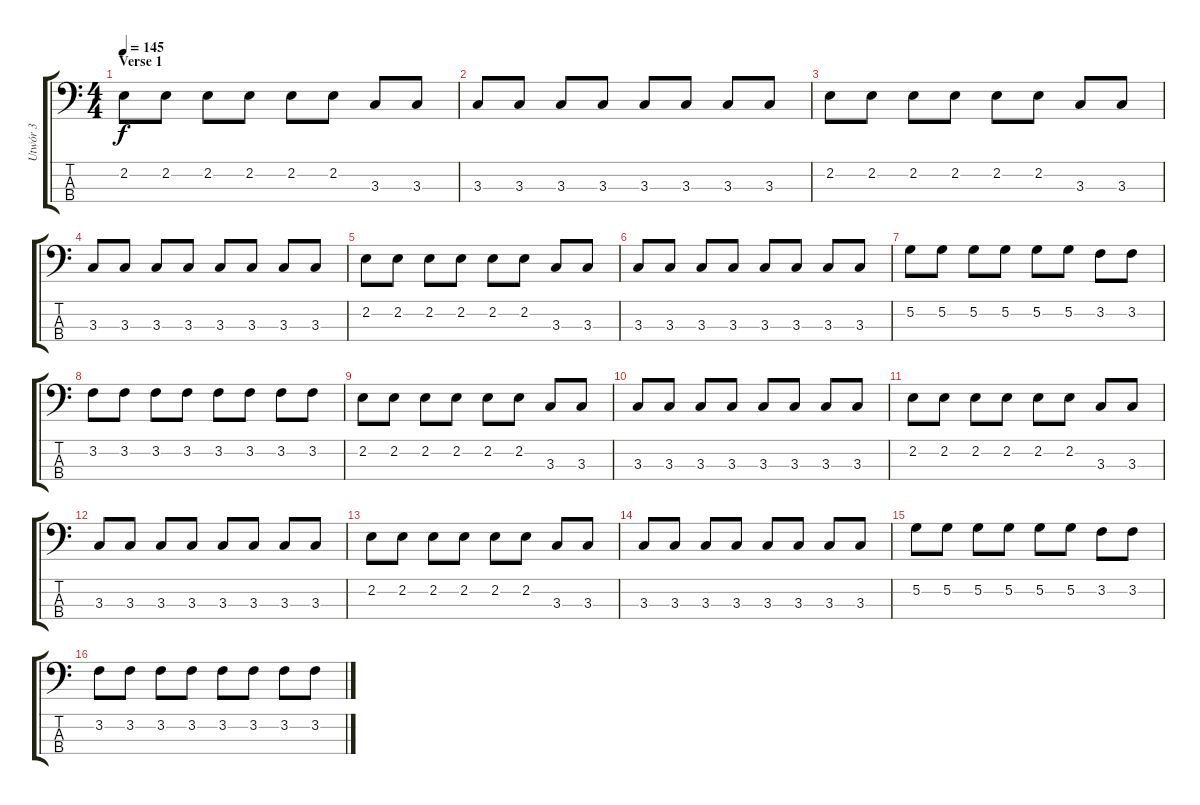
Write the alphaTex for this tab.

\track ("Utwór 3" "Utwór 3") {instrument synthbass2}
\staff {score tabs}
\tuning (G2 D2 A1 E1) {hide}
\ts (4 4)
\section ("" "Verse 1")
\tempo 145
\clef f4
\ks c
2.2.8{dy f} 2.2.8 2.2.8 2.2.8 2.2.8 2.2.8 3.3.8 3.3.8 |
3.3.8 3.3.8 3.3.8 3.3.8 3.3.8 3.3.8 3.3.8 3.3.8 |
2.2.8 2.2.8 2.2.8 2.2.8 2.2.8 2.2.8 3.3.8 3.3.8 |
3.3.8 3.3.8 3.3.8 3.3.8 3.3.8 3.3.8 3.3.8 3.3.8 |
2.2.8 2.2.8 2.2.8 2.2.8 2.2.8 2.2.8 3.3.8 3.3.8 |
3.3.8 3.3.8 3.3.8 3.3.8 3.3.8 3.3.8 3.3.8 3.3.8 |
5.2.8 5.2.8 5.2.8 5.2.8 5.2.8 5.2.8 3.2.8 3.2.8 |
3.2.8 3.2.8 3.2.8 3.2.8 3.2.8 3.2.8 3.2.8 3.2.8 |
2.2.8 2.2.8 2.2.8 2.2.8 2.2.8 2.2.8 3.3.8 3.3.8 |
3.3.8 3.3.8 3.3.8 3.3.8 3.3.8 3.3.8 3.3.8 3.3.8 |
2.2.8 2.2.8 2.2.8 2.2.8 2.2.8 2.2.8 3.3.8 3.3.8 |
3.3.8 3.3.8 3.3.8 3.3.8 3.3.8 3.3.8 3.3.8 3.3.8 |
2.2.8 2.2.8 2.2.8 2.2.8 2.2.8 2.2.8 3.3.8 3.3.8 |
3.3.8 3.3.8 3.3.8 3.3.8 3.3.8 3.3.8 3.3.8 3.3.8 |
5.2.8 5.2.8 5.2.8 5.2.8 5.2.8 5.2.8 3.2.8 3.2.8 |
3.2.8 3.2.8 3.2.8 3.2.8 3.2.8 3.2.8 3.2.8 3.2.8
